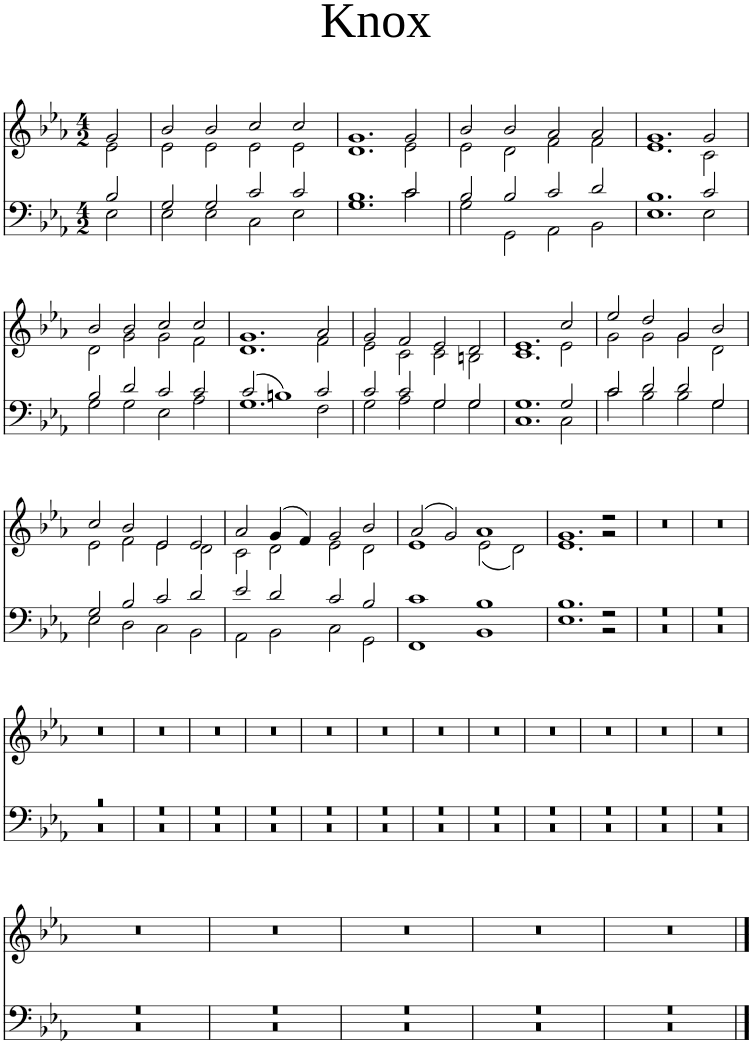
**kern	**kern
*part1	*part1
*staff2	*staff1
*I"Piano	*
*I'Pno	*
*clefF4	*clefG2
*k[b-e-a-]	*k[b-e-a-]
*M4/2	*M4/2
=1	=1
*^	*^
2B-/	2E-\	2g/	2e-\
=2	=2	=2	=2
2G/	2E-\	2b-/	2e-\
2G/	2E-\	2b-/	2e-\
2c/	2C\	2cc/	2e-\
2c/	2E-\	2cc/	2e-\
=3	=3	=3	=3
1.B-	1.G	1.g	1.d
2c/	2c\	2g/	2e-\
=4	=4	=4	=4
2B-/	2G\	2b-/	2e-\
2B-/	2GG\	2b-/	2d\
2c/	2AA-\	2a-/	2f\
2d/	2BB-\	2a-/	2f\
=5	=5	=5	=5
1.B-	1.E-	1.g	1.e-
2c/	2E-\	2g/	2c\
!!LO:LB:g=z	!!
=6	=6	=6	=6
2B-/	2G\	2b-/	2d\
2d/	2G\	2b-/	2g\
2c/	2E-\	2cc/	2g\
2c/	2A-\	2cc/	2f\
=7	=7	=7	=7
2c/	1.G	1.g	1.d
1Bn	.	.	.
2c/	2F\	2a-/	2f\
=8	=8	=8	=8
2c/	2G\	2g/	2e-\
2c/	2A-\	2f/	2c\
2G/	2G\	2e-/	2c\
2G/	2G\	2d/	2Bn\
=9	=9	=9	=9
1.G	1.C	1.e-	1.c
2G/	2C\	2cc/	2e-\
=10	=10	=10	=10
2c/	2c\	2ee-/	2g\
2d/	2B-\	2dd/	2g\
2d/	2B-\	2g/	2g\
2G/	2G\	2b-/	2d\
!!LO:LB:g=z	!!
=11	=11	=11	=11
2G/	2E-\	2cc/	2e-\
2B-/	2D\	2b-/	2f\
2c/	2C\	2e-/	2e-\
2d/	2BB-\	2e-/	2d\
=12	=12	=12	=12
2e-/	2AA-\	2a-/	2c\
2d/	2BB-\	(4g/	2d\
.	.	4f/)	.
2c/	2C\	2g/	2e-\
2B-/	2GG\	2b-/	2d\
=13	=13	=13	=13
1c	1FF	(2a-/	1e-
.	.	2g/)	.
1B-	1BB-	1a-	(2e-\
.	.	.	2d\)
=14	=14	=14	=14
1.B-	1.E-	1.g	1.e-
2r	2r	2r	2r
*	*	*v	*v
=15	=15	=15
0r	0r	0r
=16	=16	=16
0r	0r	0r
!!LO:LB:g=z
=17	=17	=17
0r	0r	0r
=18	=18	=18
0r	0r	0r
=19	=19	=19
0r	0r	0r
=20	=20	=20
0r	0r	0r
=21	=21	=21
0r	0r	0r
=22	=22	=22
0r	0r	0r
=23	=23	=23
0r	0r	0r
=24	=24	=24
0r	0r	0r
=25	=25	=25
0r	0r	0r
=26	=26	=26
0r	0r	0r
=27	=27	=27
0r	0r	0r
=28	=28	=28
0r	0r	0r
!!LO:LB:g=z
=29	=29	=29
0r	0r	0r
=30	=30	=30
0r	0r	0r
=31	=31	=31
0r	0r	0r
=32	=32	=32
0r	0r	0r
=33	=33	=33
0r	0r	0r
*v	*v	*
==	==
*-	*-
